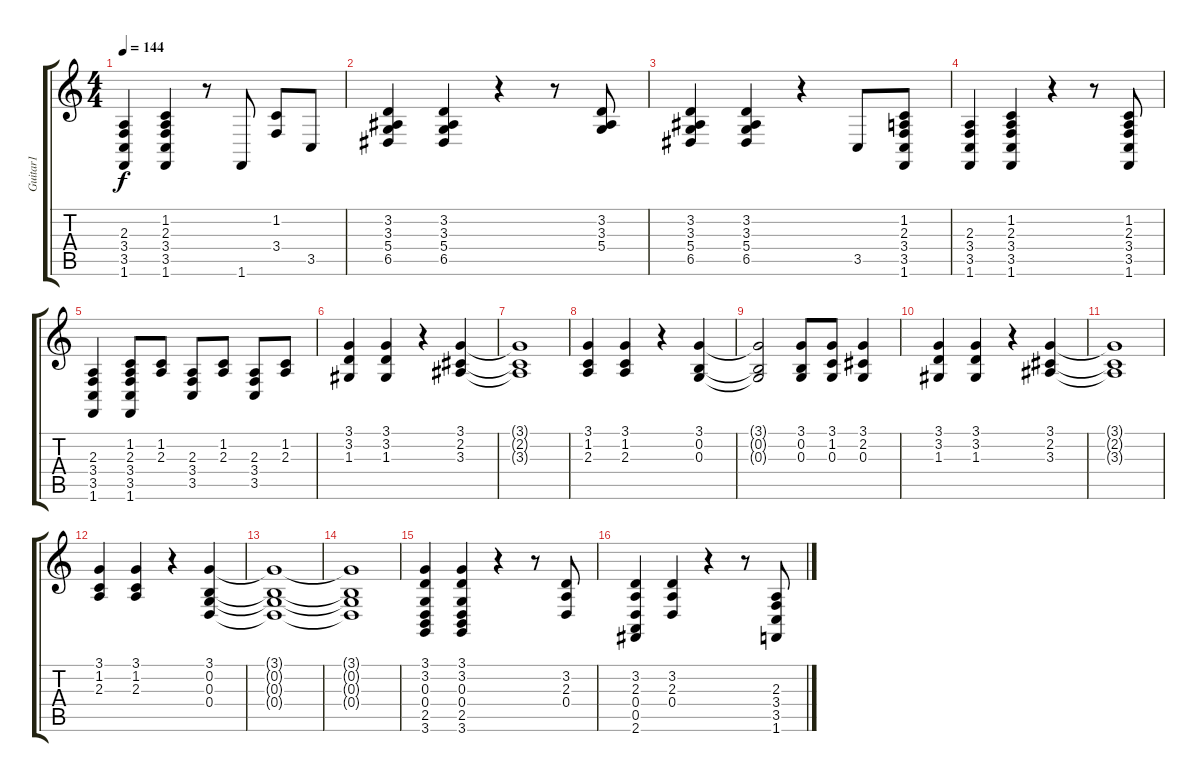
\track ("Guitar1             " "Guitar1   ") {instrument brasssection}
\staff {score tabs}
\tuning (E4 B3 G3 D3 A2 E2) {hide}
\ts (4 4)
\tempo 144
\clef g2
\ks c
(2.3 3.4 3.5 1.6).4{dy f} (1.2 2.3 3.4 3.5 1.6).4 r.8 1.6.8 (1.2 3.4).8 3.5.8 |
(3.2 3.3 5.4 6.5).4 (3.2 3.3 5.4 6.5).4 r.4 r.8 (3.2 3.3 5.4).8 |
(3.2 3.3 5.4 6.5).4 (3.2 3.3 5.4 6.5).4 r.4 3.5.8 (1.2 2.3 3.4 3.5 1.6).8 |
(2.3 3.4 3.5 1.6).4 (1.2 2.3 3.4 3.5 1.6).4 r.4 r.8 (1.2 2.3 3.4 3.5 1.6).8 |
(2.3 3.4 3.5 1.6).4 (1.2 2.3 3.4 3.5 1.6).8 (1.2 2.3).8 (2.3 3.4 3.5).8 (1.2 2.3).8 (2.3 3.4 3.5).8 (1.2 2.3).8 |
(3.1 3.2 1.3).4 (3.1 3.2 1.3).4 r.4 (3.1 2.2 3.3).4 |
(3.1{t} 2.2{t} 3.3{t}).1 |
(3.1 1.2 2.3).4 (3.1 1.2 2.3).4 r.4 (3.1 0.2 0.3).4 |
(3.1{t} 0.2{t} 0.3{t}).2 (3.1 0.2 0.3).8 (3.1 1.2 0.3).8 (3.1 2.2 0.3).4 |
(3.1 3.2 1.3).4 (3.1 3.2 1.3).4 r.4 (3.1 2.2 3.3).4 |
(3.1{t} 2.2{t} 3.3{t}).1 |
(3.1 1.2 2.3).4 (3.1 1.2 2.3).4 r.4 (3.1 0.2 0.3 0.4).4 |
(3.1{t} 0.2{t} 0.3{t} 0.4{t}).1 |
(3.1{t} 0.2{t} 0.3{t} 0.4{t}).1 |
(3.1 3.2 0.3 0.4 2.5 3.6).4 (3.1 3.2 0.3 0.4 2.5 3.6).4 r.4 r.8 (3.2 2.3 0.4).8 |
(3.2 2.3 0.4 0.5 2.6).4 (3.2 2.3 0.4).4 r.4 r.8 (2.3 3.4 3.5 1.6).8
